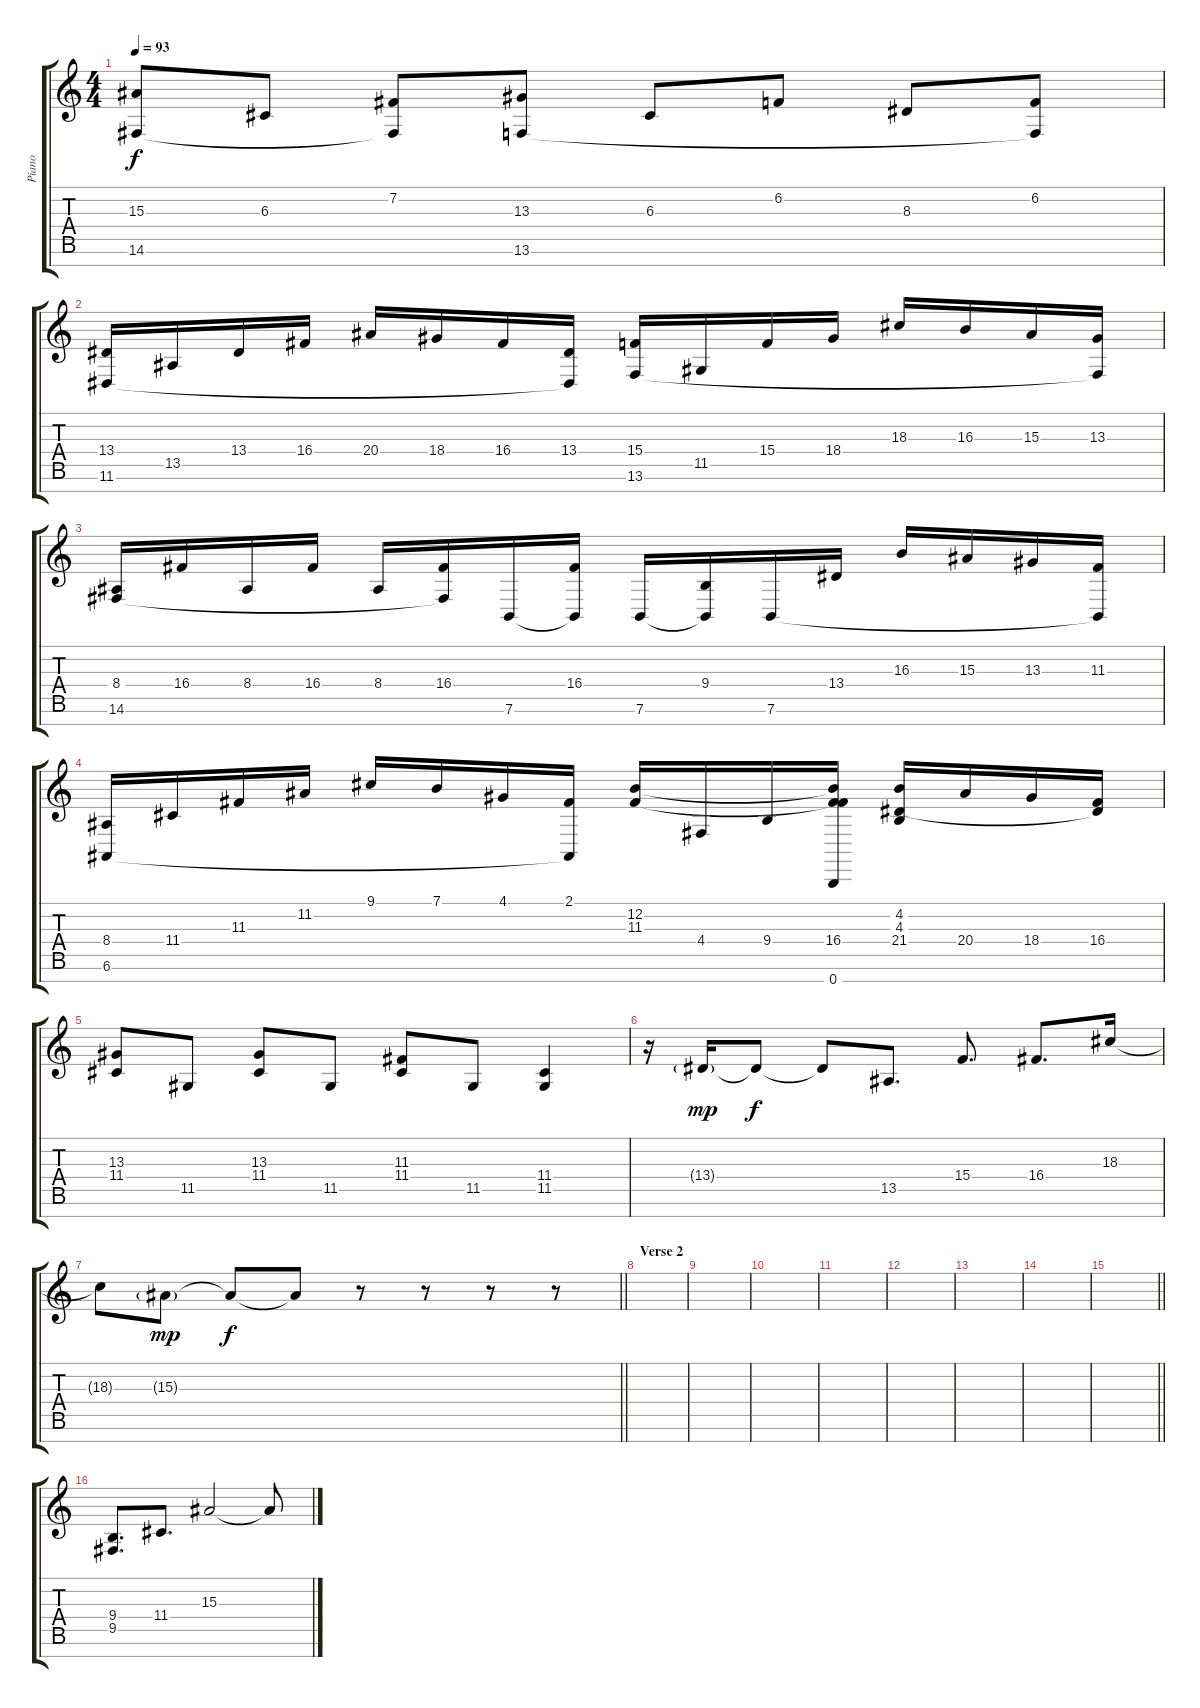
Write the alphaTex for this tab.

\track ("Piano" "Piano") {instrument acousticgrandpiano}
\staff {score tabs}
\tuning (E4 B3 G3 D3 A2 E2 B1) {hide}
\ts (4 4)
\tempo 93
\clef g2
\ks c
(15.3 14.6).8{dy f} 6.3.8 (7.2 14.6{t}).8 (13.3 13.6).8 6.3.8 6.2.8 8.3.8 (6.2 13.6{t}).8 |
(13.4 11.6).16 13.5.16 13.4.16 16.4.16 20.4.16 18.4.16 16.4.16 (13.4 11.6{t}).16 (15.4 13.6).16 11.5.16 15.4.16 18.4.16 18.3.16 16.3.16 15.3.16 (13.3 13.6{t}).16 |
(8.4 14.6).16 16.4.16 8.4.16 16.4.16 8.4.16 (16.4 14.6{t}).16 7.6.16 (16.4 7.6{t}).16 7.6.16 (9.4 7.6{t}).16 7.6.16 13.4.16 16.3.16 15.3.16 13.3.16 (11.3 7.6{t}).16 |
(8.4 6.6).16 11.4.16 11.3.16 11.2.16 9.1.16 7.1.16 4.1.16 (2.1 6.6{t}).16 (12.2 11.3).16 4.4.16 9.4.16 (12.2{t} 11.3{t} 16.4 0.7).16 (4.2 4.3 21.4).16 20.4.16 18.4.16 (4.2{t} 16.4).16 |
(13.3 11.4).8 11.5.8 (13.3 11.4).8 11.5.8 (11.3 11.4).8 11.5.8 (11.4 11.5).4 |
r.16 13.4{g}.16{dy mp} 13.4{t}.8{dy f} 13.4{t}.8 13.5.8{d} 15.4.8{d} 16.4.8{d} 18.3.16 |
\barLineRight lightlight
18.3{t}.8 15.3{g}.8{dy mp} 15.3{t}.8{dy f} 15.3{t}.8 r.8 r.8 r.8 r.8 |
\section ("" "Verse 2")
|
|
|
|
|
|
|
\barLineRight lightlight
|
\section ("" "")
(9.4 9.5).8{d} 11.4.8{d} 15.3.2 15.3{t}.8
